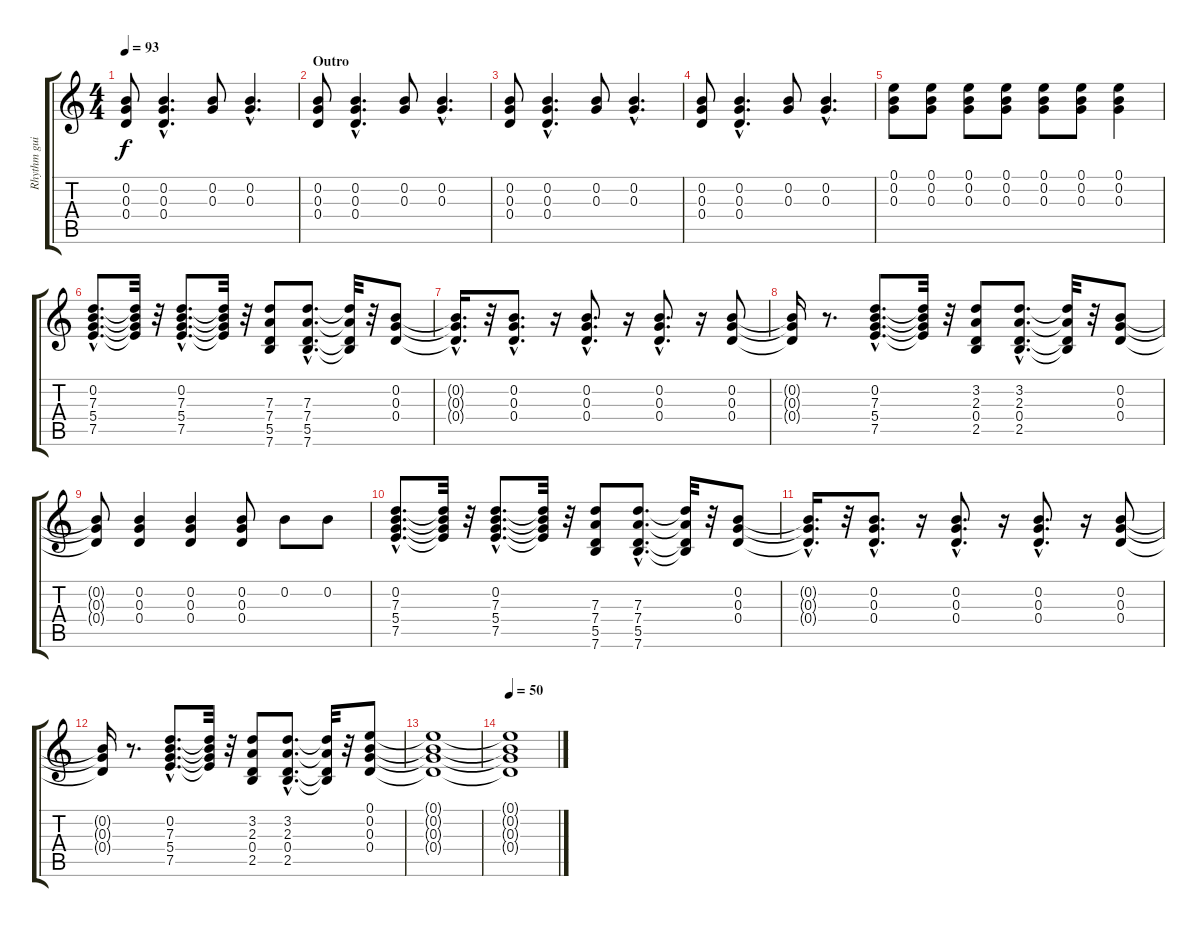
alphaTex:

\track ("Rhythm guitar" "Rhythm gui") {instrument acousticguitarsteel}
\staff {score tabs}
\tuning (E4 B3 G3 D3 A2 E2) {hide}
\ts (4 4)
\tempo 93
\clef g2
\ks c
(0.2 0.3 0.4).8{dy f} (0.2{hac} 0.3{hac} 0.4{hac}).4{d} (0.2 0.3).8 (0.2{hac} 0.3{hac}).4{d} |
\section ("" "Outro")
(0.2 0.3 0.4).8 (0.2{hac} 0.3{hac} 0.4{hac}).4{d} (0.2 0.3).8 (0.2{hac} 0.3{hac}).4{d} |
(0.2 0.3 0.4).8 (0.2{hac} 0.3{hac} 0.4{hac}).4{d} (0.2 0.3).8 (0.2{hac} 0.3{hac}).4{d} |
(0.2 0.3 0.4).8 (0.2{hac} 0.3{hac} 0.4{hac}).4{d} (0.2 0.3).8 (0.2{hac} 0.3{hac}).4{d} |
(0.1 0.2 0.3).8 (0.1 0.2 0.3).8 (0.1 0.2 0.3).8 (0.1 0.2 0.3).8 (0.1 0.2 0.3).8 (0.1 0.2 0.3).8 (0.1 0.2 0.3).4 |
(0.2{hac} 7.3{hac} 5.4{hac} 7.5{hac}).8{d} (0.2{t} 7.3{t} 5.4{t} 7.5{t}).32 r.32 (0.2{hac} 7.3{hac} 5.4{hac} 7.5{hac}).8{d} (0.2{t} 7.3{t} 5.4{t} 7.5{t}).32 r.32 (7.3 7.4 5.5 7.6).8 (7.3{hac} 7.4{hac} 5.5{hac} 7.6{hac}).8{d} (7.3{t} 7.4{t} 5.5{t} 7.6{t}).32 r.32 (0.2 0.3 0.4).8 |
(0.2{hac t} 0.3{hac t} 0.4{hac t}).16{d} r.32 (0.2{hac} 0.3{hac} 0.4{hac}).8{d} r.16 (0.2{hac} 0.3{hac} 0.4{hac}).8{d} r.16 (0.2{hac} 0.3{hac} 0.4{hac}).8{d} r.16 (0.2 0.3 0.4).8 |
(0.2{t} 0.3{t} 0.4{t}).16 r.8{d} (0.2{hac} 7.3{hac} 5.4{hac} 7.5{hac}).8{d} (0.2{t} 7.3{t} 5.4{t} 7.5{t}).32 r.32 (3.2 2.3 0.4 2.5).8 (3.2{hac} 2.3{hac} 0.4{hac} 2.5{hac}).8{d} (3.2{t} 2.3{t} 0.4{t} 2.5{t}).32 r.32 (0.2 0.3 0.4).8 |
(0.2{t} 0.3{t} 0.4{t}).8 (0.2 0.3 0.4).4 (0.2 0.3 0.4).4 (0.2 0.3 0.4).8 0.2.8 0.2.8 |
(0.2{hac} 7.3{hac} 5.4{hac} 7.5{hac}).8{d} (0.2{t} 7.3{t} 5.4{t} 7.5{t}).32 r.32 (0.2{hac} 7.3{hac} 5.4{hac} 7.5{hac}).8{d} (0.2{t} 7.3{t} 5.4{t} 7.5{t}).32 r.32 (7.3 7.4 5.5 7.6).8 (7.3{hac} 7.4{hac} 5.5{hac} 7.6{hac}).8{d} (7.3{t} 7.4{t} 5.5{t} 7.6{t}).32 r.32 (0.2 0.3 0.4).8 |
(0.2{hac t} 0.3{hac t} 0.4{hac t}).16{d} r.32 (0.2{hac} 0.3{hac} 0.4{hac}).8{d} r.16 (0.2{hac} 0.3{hac} 0.4{hac}).8{d} r.16 (0.2{hac} 0.3{hac} 0.4{hac}).8{d} r.16 (0.2 0.3 0.4).8 |
(0.2{t} 0.3{t} 0.4{t}).16 r.8{d} (0.2{hac} 7.3{hac} 5.4{hac} 7.5{hac}).8{d} (0.2{t} 7.3{t} 5.4{t} 7.5{t}).32 r.32 (3.2 2.3 0.4 2.5).8 (3.2{hac} 2.3{hac} 0.4{hac} 2.5{hac}).8{d} (3.2{t} 2.3{t} 0.4{t} 2.5{t}).32 r.32 (0.1 0.2 0.3 0.4).8 |
(0.1{t} 0.2{t} 0.3{t} 0.4{t}).1 |
\tempo 50
(0.1{t} 0.2{t} 0.3{t} 0.4{t}).1
